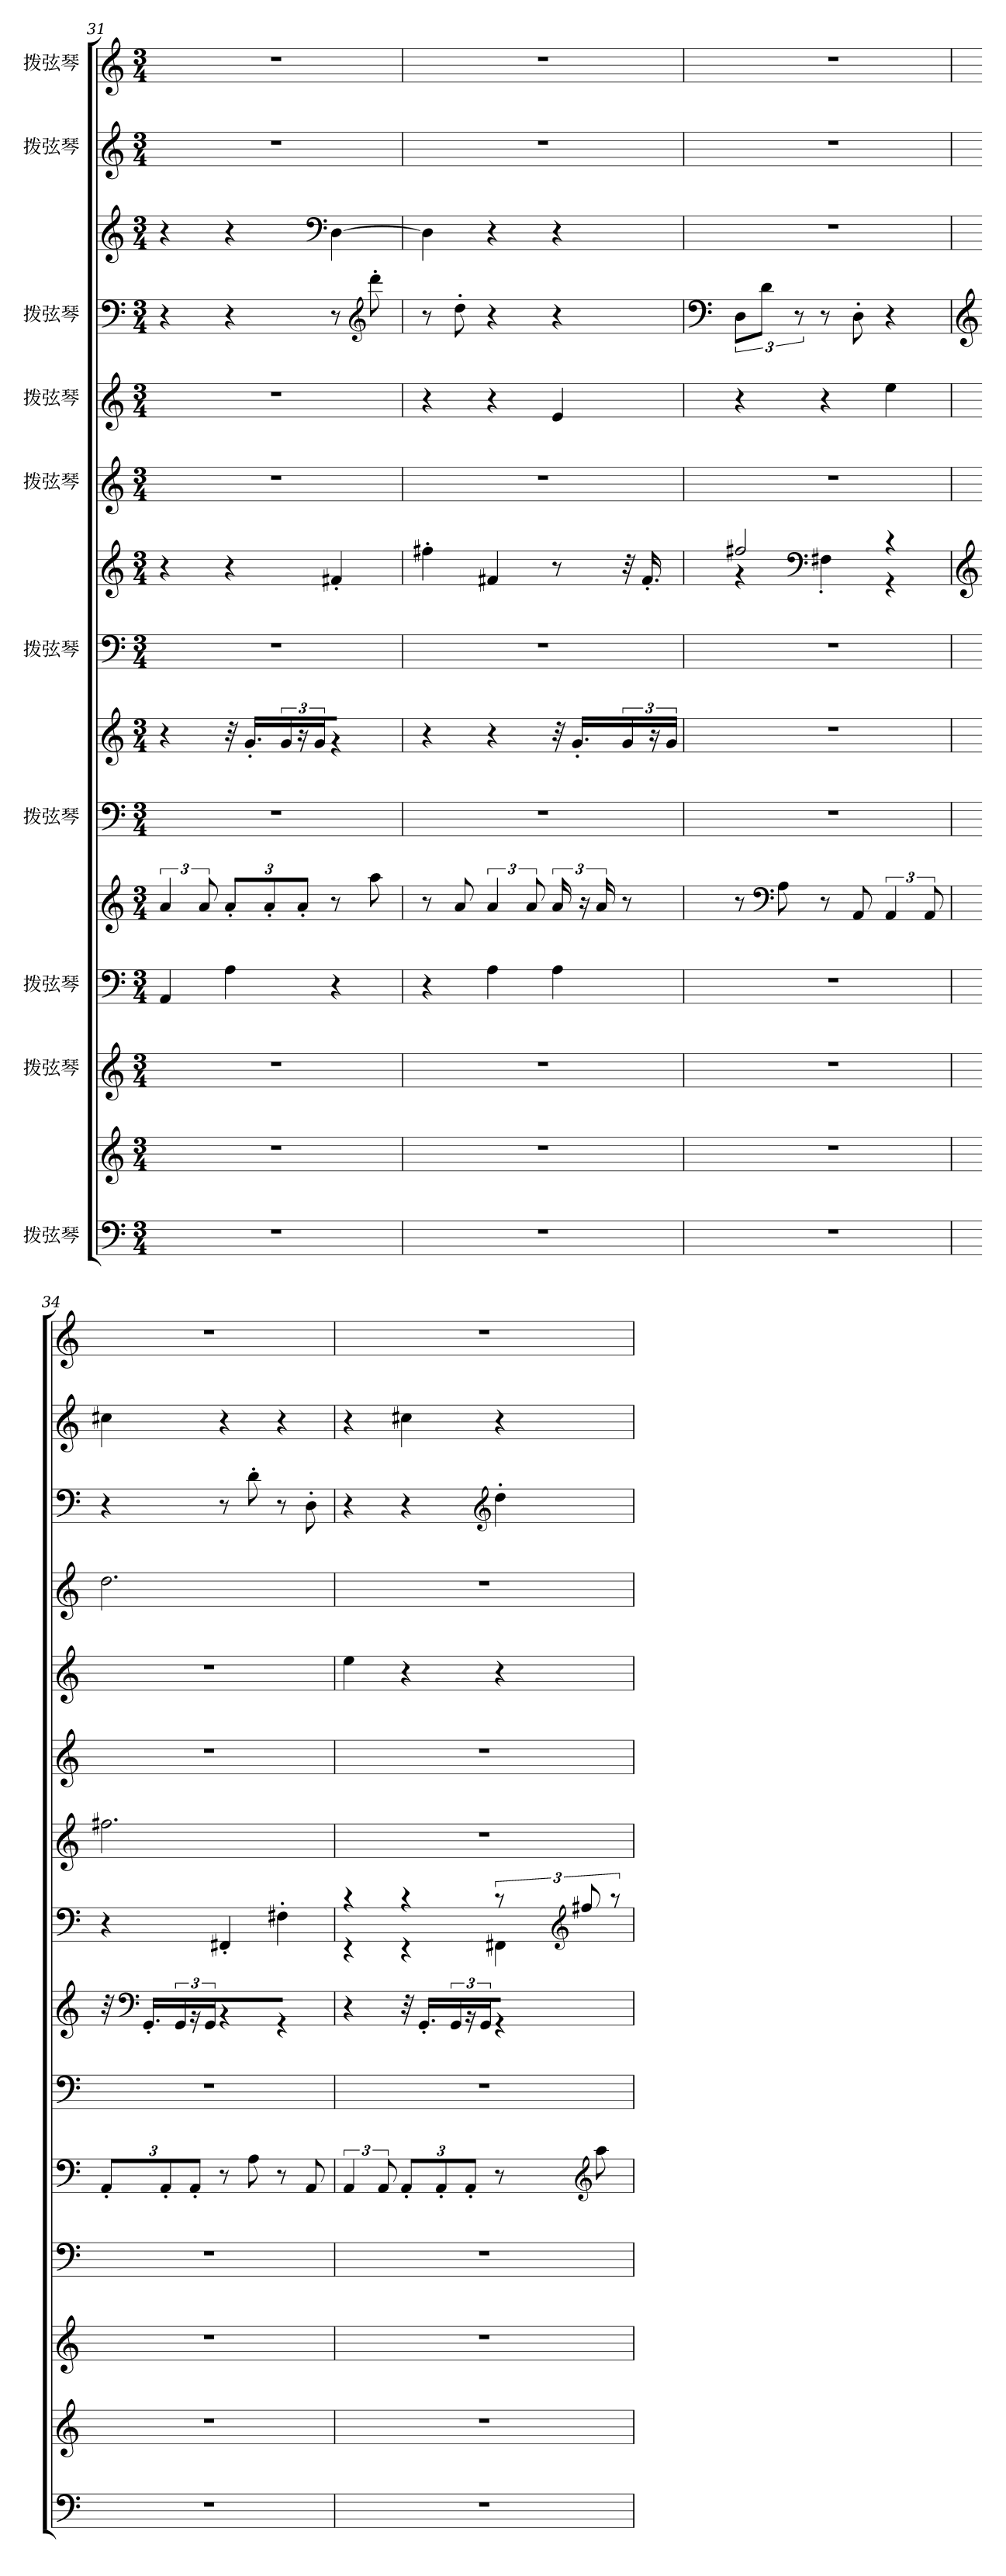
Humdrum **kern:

**kern	**kern	**kern	**kern	**kern	**kern	**kern	**kern	**kern	**kern	**kern	**kern	**kern	**kern	**kern
*part10	*part10	*part9	*part8	*part8	*part7	*part7	*part6	*part6	*part5	*part4	*part3	*part3	*part2	*part1
*staff15	*staff14	*staff13	*staff12	*staff11	*staff10	*staff9	*staff8	*staff7	*staff6	*staff5	*staff4	*staff3	*staff2	*staff1
*I"拨弦琴	*	*I"拨弦琴	*I"拨弦琴	*	*I"拨弦琴	*	*I"拨弦琴	*	*I"拨弦琴	*I"拨弦琴	*I"拨弦琴	*	*I"拨弦琴	*I"拨弦琴
*clefF4	*clefG2	*clefG2	*clefF4	*clefG2	*clefF4	*clefG2	*clefF4	*clefG2	*clefG2	*clefG2	*clefF4	*clefG2	*clefG2	*clefG2
*k[]	*k[]	*k[]	*k[]	*k[]	*k[]	*k[]	*k[]	*k[]	*k[]	*k[]	*k[]	*k[]	*k[]	*k[]
*M3/4	*M3/4	*M3/4	*M3/4	*M3/4	*M3/4	*M3/4	*M3/4	*M3/4	*M3/4	*M3/4	*M3/4	*M3/4	*M3/4	*M3/4
=31	=31	=31	=31	=31	=31	=31	=31	=31	=31	=31	=31	=31	=31	=31
2.r	2.r	2.r	4AA/	6a/	2.r	4r	2.r	4r	2.r	2.r	4r	4r	2.r	2.r
.	.	.	.	12a/	.	.	.	.	.	.	.	.	.	.
*	*	*	*	*Xbrackettup	*	*	*	*	*	*	*	*	*	*
.	.	.	4A\	12a'/L	.	32r	.	4r	.	.	4r	4r	.	.
.	.	.	.	.	.	16.g'/LL	.	.	.	.	.	.	.	.
.	.	.	.	12a'/	.	.	.	.	.	.	.	.	.	.
.	.	.	.	.	.	24g/JJ	.	.	.	.	.	.	.	.
.	.	.	.	12a'/J	.	24r	.	.	.	.	.	.	.	.
.	.	.	.	.	.	24g/	.	.	.	.	.	.	.	.
*	*	*	*	*	*	*	*	*	*	*	*	*clefF4	*	*
.	.	.	4r	8r	.	4r	.	4f#X'/	.	.	8r	[4D\	.	.
*	*	*	*	*	*	*	*	*	*	*	*clefG2	*	*	*
.	.	.	.	8aa\	.	.	.	.	.	.	8ddd'\	.	.	.
!!LO:PB:g=z
=32	=32	=32	=32	=32	=32	=32	=32	=32	=32	=32	=32	=32	=32	=32
2.r	2.r	2.r	4r	8r	2.r	4r	2.r	4ff#X'\	2.r	4r	8r	4D\]	2.r	2.r
.	.	.	.	8a/	.	.	.	.	.	.	8dd'\	.	.	.
*	*	*	*	*brackettup	*	*	*	*	*	*	*	*	*	*
.	.	.	4A\	6a/	.	4r	.	4f#X/	.	4r	4r	4r	.	.
.	.	.	.	12a/	.	.	.	.	.	.	.	.	.	.
.	.	.	4A\	24a/	.	32r	.	8r	.	4e/	4r	4r	.	.
.	.	.	.	.	.	16.g'/LL	.	.	.	.	.	.	.	.
.	.	.	.	24r	.	.	.	.	.	.	.	.	.	.
.	.	.	.	24a/	.	.	.	.	.	.	.	.	.	.
.	.	.	.	8r	.	24g/JJ	.	32r	.	.	.	.	.	.
.	.	.	.	.	.	.	.	16.f#'/	.	.	.	.	.	.
.	.	.	.	.	.	24r	.	.	.	.	.	.	.	.
.	.	.	.	.	.	24g/	.	.	.	.	.	.	.	.
=33	=33	=33	=33	=33	=33	=33	=33	=33	=33	=33	=33	=33	=33	=33
*	*	*	*	*	*	*	*	*	*	*	*clefF4	*	*	*
*	*	*	*	*	*	*	*	*^	*	*	*	*	*	*
2.r	2.r	2.r	2.r	8r	2.r	2.r	2.r	2ff#X/	4r	2.r	4r	12D\L	2.r	2.r	2.r
.	.	.	.	.	.	.	.	.	.	.	.	12d\J	.	.	.
*	*	*	*	*clefF4	*	*	*	*	*	*	*	*	*	*	*
.	.	.	.	8A\	.	.	.	.	.	.	.	.	.	.	.
.	.	.	.	.	.	.	.	.	.	.	.	12r	.	.	.
*	*	*	*	*	*	*	*	*clefF4	*	*	*	*	*	*	*
.	.	.	.	8r	.	.	.	.	4F#X'\	.	4r	8r	.	.	.
.	.	.	.	8AA/	.	.	.	.	.	.	.	8D'\	.	.	.
.	.	.	.	6AA/	.	.	.	4r	4r	.	4ee\	4r	.	.	.
.	.	.	.	12AA/	.	.	.	.	.	.	.	.	.	.	.
*	*	*	*	*	*	*	*	*v	*v	*	*	*	*	*	*
=34	=34	=34	=34	=34	=34	=34	=34	=34	=34	=34	=34	=34	=34	=34
*	*	*	*	*	*	*	*	*clefG2	*	*	*clefG2	*	*	*
*	*	*	*	*Xbrackettup	*	*	*	*	*	*	*	*	*	*
2.r	2.r	2.r	2.r	12AA'/L	2.r	32r	4r	2.ff#X\	2.r	2.r	2.dd\	4r	4cc#X\	2.r
*	*	*	*	*	*	*clefF4	*	*	*	*	*	*	*	*
.	.	.	.	.	.	16.GG'/LL	.	.	.	.	.	.	.	.
.	.	.	.	12AA'/	.	.	.	.	.	.	.	.	.	.
.	.	.	.	.	.	24GG/JJ	.	.	.	.	.	.	.	.
.	.	.	.	12AA'/J	.	24r	.	.	.	.	.	.	.	.
.	.	.	.	.	.	24GG/	.	.	.	.	.	.	.	.
.	.	.	.	8r	.	4r	4FF#X'/	.	.	.	.	8r	4r	.
.	.	.	.	8A\	.	.	.	.	.	.	.	8d'\	.	.
.	.	.	.	8r	.	4r	4F#X'\	.	.	.	.	8r	4r	.
.	.	.	.	8AA/	.	.	.	.	.	.	.	8D'\	.	.
!!LO:PB:g=z
=35	=35	=35	=35	=35	=35	=35	=35	=35	=35	=35	=35	=35	=35	=35
*	*	*	*	*brackettup	*	*	*	*	*	*	*	*	*	*
*	*	*	*	*	*	*	*^	*	*	*	*	*	*	*
2.r	2.r	2.r	2.r	6AA/	2.r	4r	4r	4r	2.r	2.r	4ee\	2.r	4r	4r	2.r
.	.	.	.	12AA/	.	.	.	.	.	.	.	.	.	.	.
*	*	*	*	*Xbrackettup	*	*	*	*	*	*	*	*	*	*	*
.	.	.	.	12AA'/L	.	32r	4r	4r	.	.	4r	.	4r	4cc#X\	.
.	.	.	.	.	.	16.GG'/LL	.	.	.	.	.	.	.	.	.
.	.	.	.	12AA'/	.	.	.	.	.	.	.	.	.	.	.
.	.	.	.	.	.	24GG/JJ	.	.	.	.	.	.	.	.	.
.	.	.	.	12AA'/J	.	24r	.	.	.	.	.	.	.	.	.
.	.	.	.	.	.	24GG/	.	.	.	.	.	.	.	.	.
*	*	*	*	*	*	*	*	*	*	*	*	*	*clefG2	*	*
.	.	.	.	8r	.	4r	12r	4FF#X\	.	.	4r	.	4dd'\	4r	.
*	*	*	*	*	*	*	*clefG2	*	*	*	*	*	*	*	*
.	.	.	.	.	.	.	12ff#X/	.	.	.	.	.	.	.	.
*	*	*	*	*clefG2	*	*	*	*	*	*	*	*	*	*	*
.	.	.	.	8aa\	.	.	.	.	.	.	.	.	.	.	.
.	.	.	.	.	.	.	12r	.	.	.	.	.	.	.	.
*	*	*	*	*	*	*	*v	*v	*	*	*	*	*	*	*
=	=	=	=	=	=	=	=	=	=	=	=	=	=	=
*-	*-	*-	*-	*-	*-	*-	*-	*-	*-	*-	*-	*-	*-	*-
